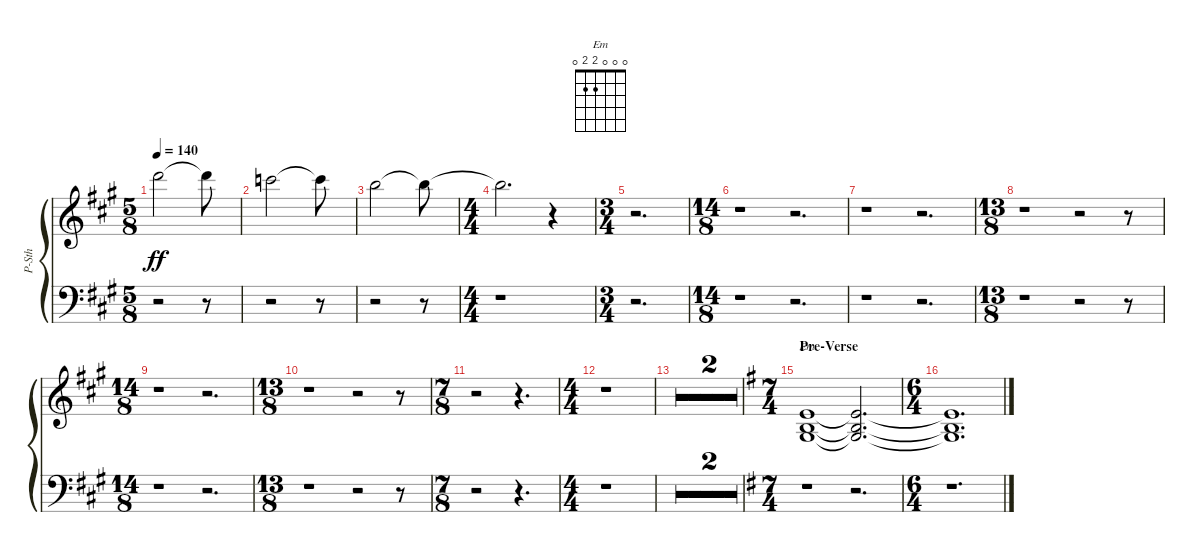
\defaultSystemsLayout 4
\bracketExtendMode groupsimilarinstruments
\otherSystemsTrackNameOrientation horizontal
\track ("Strings / Pad" "P-Sth") {multiBarRest instrument pad2warm}
\staff {score}
\tuning (E4 B3 G3 D3 A2 E2)
\chord ("Em" 0 0 0 2 2 0) {showfingering false}
\ts (5 8)
\tempo 140
\clef g2
\ks a
22.1{acc forcenatural}.2{dy ff} 22.1{t acc forcenatural}.8 |
20.1{acc forcenatural}.2 20.1{t acc forcenatural}.8 |
19.1{acc forcenatural}.2 19.1{t acc forcenatural}.8 |
\ts (4 4)
19.1{t acc forcenatural}.2{d} r.4 |
\ts (3 4)
r.2{d} |
\ts (14 8)
r.1 r.2{d} |
r.1 r.2{d} |
\ts (13 8)
r.1 r.2 r.8 |
\ts (14 8)
r.1 r.2{d} |
\ts (13 8)
r.1 r.2 r.8 |
\ts (7 8)
r.2 r.4{d} |
\ts (4 4)
r.1 |
r.1 |
r.1 |
\ts (7 4)
\section ("" "Pre-Verse")
\ks g
(0.1{acc forcenatural} 0.2{acc forcenatural} 0.3{acc forcenatural}).1{ch "Em"} (0.1{t acc forcenatural} 0.2{t acc forcenatural} 0.3{t acc forcenatural}).2{d} |
\ts (6 4)
(0.3{t acc forcenatural} 0.2{t acc forcenatural} 0.1{t acc forcenatural}).1{d}
\staff {score}
\tuning (E4 B3 G3 D3 A2 E2)
\clef f4
\ottava regular
\simile none
\ks a
r.2{dy ff} r.8 |
r.2 r.8 |
r.2 r.8 |
r.1 |
r.2{d} |
r.1 r.2{d} |
r.1 r.2{d} |
r.1 r.2 r.8 |
r.1 r.2{d} |
r.1 r.2 r.8 |
r.2 r.4{d} |
r.1 |
r.1 |
r.1 |
\ks g
r.1 r.2{d} |
r.1{d}
